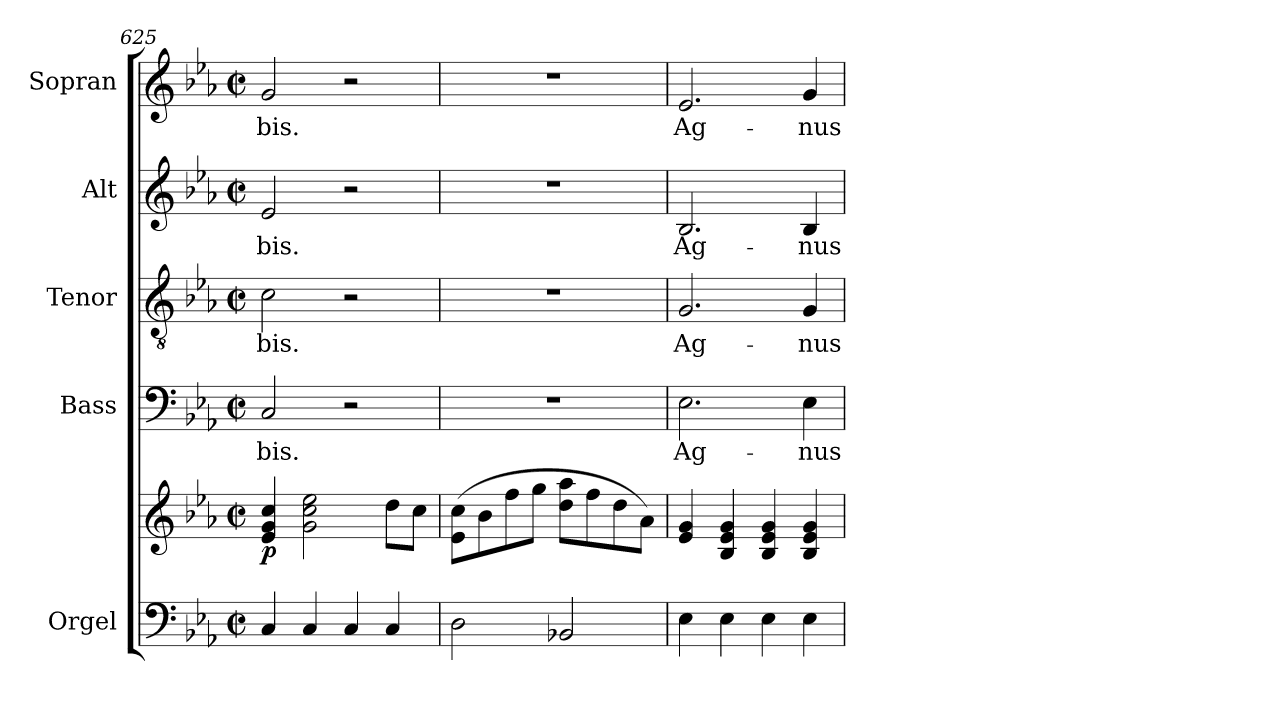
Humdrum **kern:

**kern	**kern	**dynam	**kern	**text	**kern	**text	**kern	**text	**kern	**text
*part5	*part5	*part5	*part4	*part4	*part3	*part3	*part2	*part2	*part1	*part1
*staff6	*staff5	*staff5/6	*staff4	*staff4	*staff3	*staff3	*staff2	*staff2	*staff1	*staff1
*I"Orgel	*	*	*I"Bass	*	*I"Tenor	*	*I"Alt	*	*I"Sopran	*
*I'Org.	*	*	*I'B.	*	*I'T.	*	*I'A.	*	*I'S.	*
*clefF4	*clefG2	*	*clefF4	*	*clefGv2	*	*clefG2	*	*clefG2	*
*k[b-e-a-]	*k[b-e-a-]	*	*k[b-e-a-]	*	*k[b-e-a-]	*	*k[b-e-a-]	*	*k[b-e-a-]	*
*E-:	*E-:	*	*E-:	*	*E-:	*	*E-:	*	*E-:	*
*M2/2	*M2/2	*	*M2/2	*	*M2/2	*	*M2/2	*	*M2/2	*
*met(c|)	*met(c|)	*	*met(c|)	*	*met(c|)	*	*met(c|)	*	*met(c|)	*
=625	=625	=625	=625	=625	=625	=625	=625	=625	=625	=625
!	!	!LO:DY:b	!	!LO:LY:b	!	!LO:LY:b	!	!LO:LY:b	!	!LO:LY:b
4C/	4e-/ 4g/ 4cc/	p	2C/	-bis.	2c\	-bis.	2e-/	-bis.	2g/	-bis.
4C/	2g\ 2cc\ 2ee-\	.	.	.	.	.	.	.	.	.
4C/	.	.	2r	.	2r	.	2r	.	2r	.
4C/	8dd\L	.	.	.	.	.	.	.	.	.
.	8cc\J	.	.	.	.	.	.	.	.	.
=626	=626	=626	=626	=626	=626	=626	=626	=626	=626	=626
2D\	(>8e-\ 8cc\L	.	1r	.	1r	.	1r	.	1r	.
.	8b-\	.	.	.	.	.	.	.	.	.
.	8ff\	.	.	.	.	.	.	.	.	.
.	8gg\J	.	.	.	.	.	.	.	.	.
2BB-X/	8dd\ 8aa-\L	.	.	.	.	.	.	.	.	.
.	8ff\	.	.	.	.	.	.	.	.	.
.	8dd\	.	.	.	.	.	.	.	.	.
.	8a-\J)	.	.	.	.	.	.	.	.	.
=627	=627	=627	=627	=627	=627	=627	=627	=627	=627	=627
!	!	!	!	!LO:LY:b	!	!LO:LY:b	!	!LO:LY:b	!	!LO:LY:b
4E-\	4e-/ 4g/	.	2.E-\	Ag-	2.G/	Ag-	2.B-/	Ag-	2.e-/	Ag-
4E-\	4B-/ 4e-/ 4g/	.	.	.	.	.	.	.	.	.
4E-\	4B-/ 4e-/ 4g/	.	.	.	.	.	.	.	.	.
!	!	!	!	!LO:LY:b	!	!LO:LY:b	!	!LO:LY:b	!	!LO:LY:b
4E-\	4B-/ 4e-/ 4g/	.	4E-\	-nus	4G/	-nus	4B-/	-nus	4g/	-nus
=	=	=	=	=	=	=	=	=	=	=
*-	*-	*-	*-	*-	*-	*-	*-	*-	*-	*-
